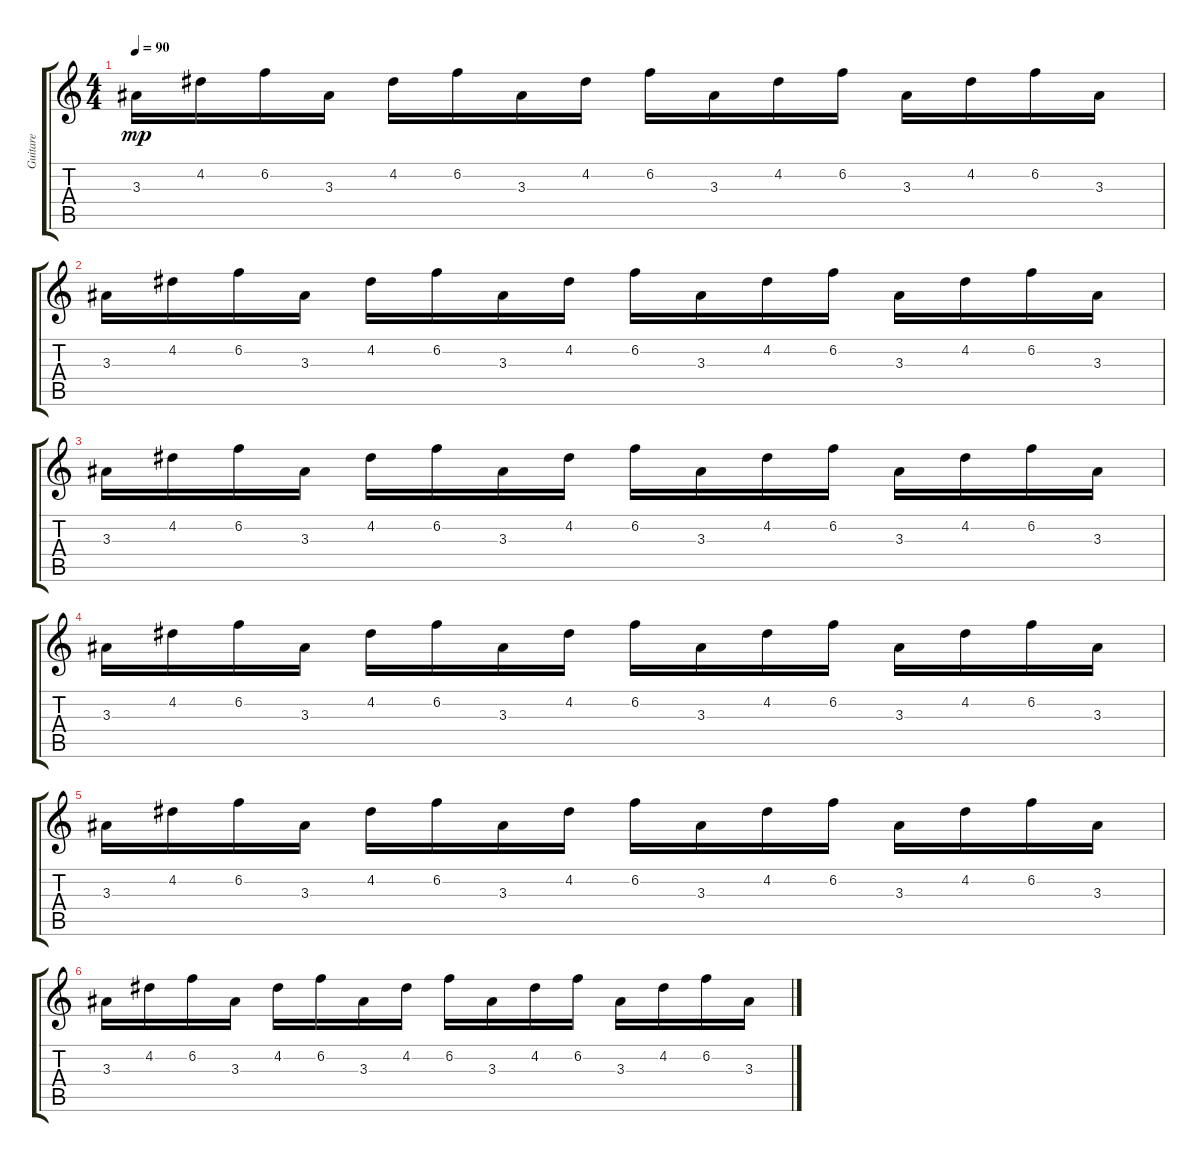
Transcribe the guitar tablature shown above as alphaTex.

\track ("Guitare" "Guitare") {instrument distortionguitar}
\staff {score tabs}
\tuning (E4 B3 G3 D3 A2 D2) {hide}
\ts (4 4)
\section ("" "")
\tempo 90
\clef g2
\ks c
3.3.16{dy mp} 4.2.16 6.2.16 3.3.16 4.2.16 6.2.16 3.3.16 4.2.16 6.2.16 3.3.16 4.2.16 6.2.16 3.3.16 4.2.16 6.2.16 3.3.16 |
3.3.16 4.2.16 6.2.16 3.3.16 4.2.16 6.2.16 3.3.16 4.2.16 6.2.16 3.3.16 4.2.16 6.2.16 3.3.16 4.2.16 6.2.16 3.3.16 |
3.3.16 4.2.16 6.2.16 3.3.16 4.2.16 6.2.16 3.3.16 4.2.16 6.2.16 3.3.16 4.2.16 6.2.16 3.3.16 4.2.16 6.2.16 3.3.16 |
3.3.16 4.2.16 6.2.16 3.3.16 4.2.16 6.2.16 3.3.16 4.2.16 6.2.16 3.3.16 4.2.16 6.2.16 3.3.16 4.2.16 6.2.16 3.3.16 |
\section ("" "")
3.3.16 4.2.16 6.2.16 3.3.16 4.2.16 6.2.16 3.3.16 4.2.16 6.2.16 3.3.16 4.2.16 6.2.16 3.3.16 4.2.16 6.2.16 3.3.16 |
3.3.16 4.2.16 6.2.16 3.3.16 4.2.16 6.2.16 3.3.16 4.2.16 6.2.16 3.3.16 4.2.16 6.2.16 3.3.16 4.2.16 6.2.16 3.3.16
